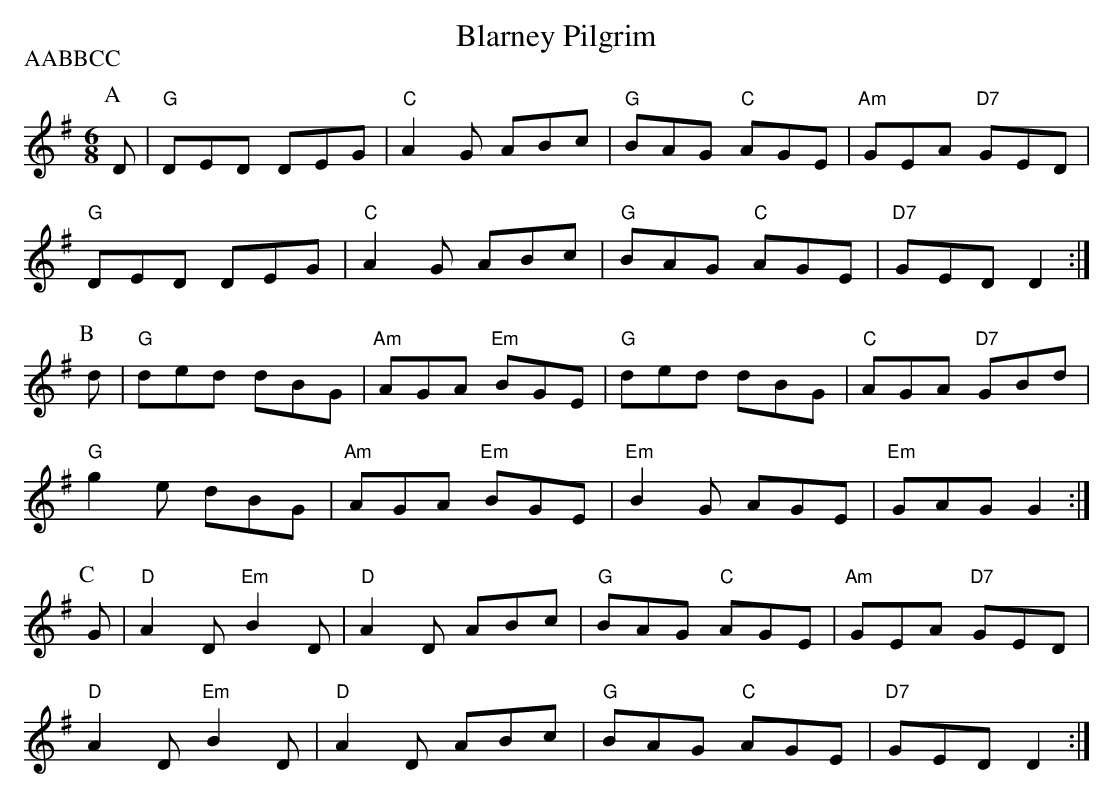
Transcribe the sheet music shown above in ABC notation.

X:1
T:Blarney Pilgrim
M:6/8
L:1/8
P:AABBCC
K:G
P:A
D|"G"DED DEG|"C"A2G ABc|"G"BAG "C"AGE|"Am"GEA "D7"GED|
"G"DED DEG|"C"A2G ABc|"G"BAG "C"AGE|"D7"GED D2:|
P:B
d|"G"ded dBG|"Am"AGA "Em"BGE|"G"ded dBG|"C"AGA "D7"GBd|
"G"g2e dBG|"Am"AGA "Em"BGE|"Em"B2G AGE|"Em"GAG G2:|
P:C
G|"D"A2D "Em"B2D|"D"A2D ABc|"G"BAG "C"AGE|"Am"GEA "D7"GED|
"D"A2D "Em"B2D|"D"A2D ABc|"G"BAG "C"AGE|"D7"GED D2:|
